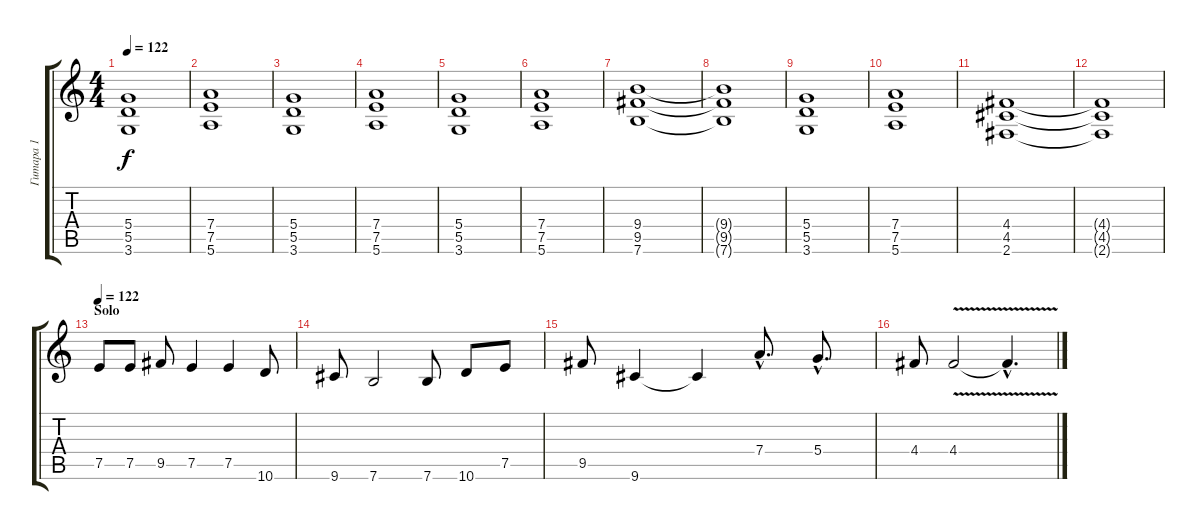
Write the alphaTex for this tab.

\track ("Гитара 1" "Гитара 1") {instrument overdrivenguitar}
\staff {score tabs}
\tuning (E4 B3 G3 D3 A2 E2) {hide}
\ts (4 4)
\tempo 122
\clef g2
\ks c
(5.4 5.5 3.6).1{dy f} |
(7.4 7.5 5.6).1 |
(5.4 5.5 3.6).1 |
(7.4 7.5 5.6).1 |
(5.4 5.5 3.6).1 |
(7.4 7.5 5.6).1 |
(9.4 9.5 7.6).1 |
(9.4{t} 9.5{t} 7.6{t}).1 |
(5.4 5.5 3.6).1 |
(7.4 7.5 5.6).1 |
(4.4 4.5 2.6).1 |
(4.4{t} 4.5{t} 2.6{t}).1 |
\section ("" "Solo")
\tempo 122
7.5.8 7.5.8 9.5.8 7.5.4 7.5.4 10.6.8 |
9.6.8 7.6.2 7.6.8 10.6.8 7.5.8 |
9.5.8 9.6.4 9.6{t}.4 7.4{hac}.8{d} 5.4{hac}.8{d} |
4.4.8 4.4{v}.2 4.4{hac t}.4{d}
